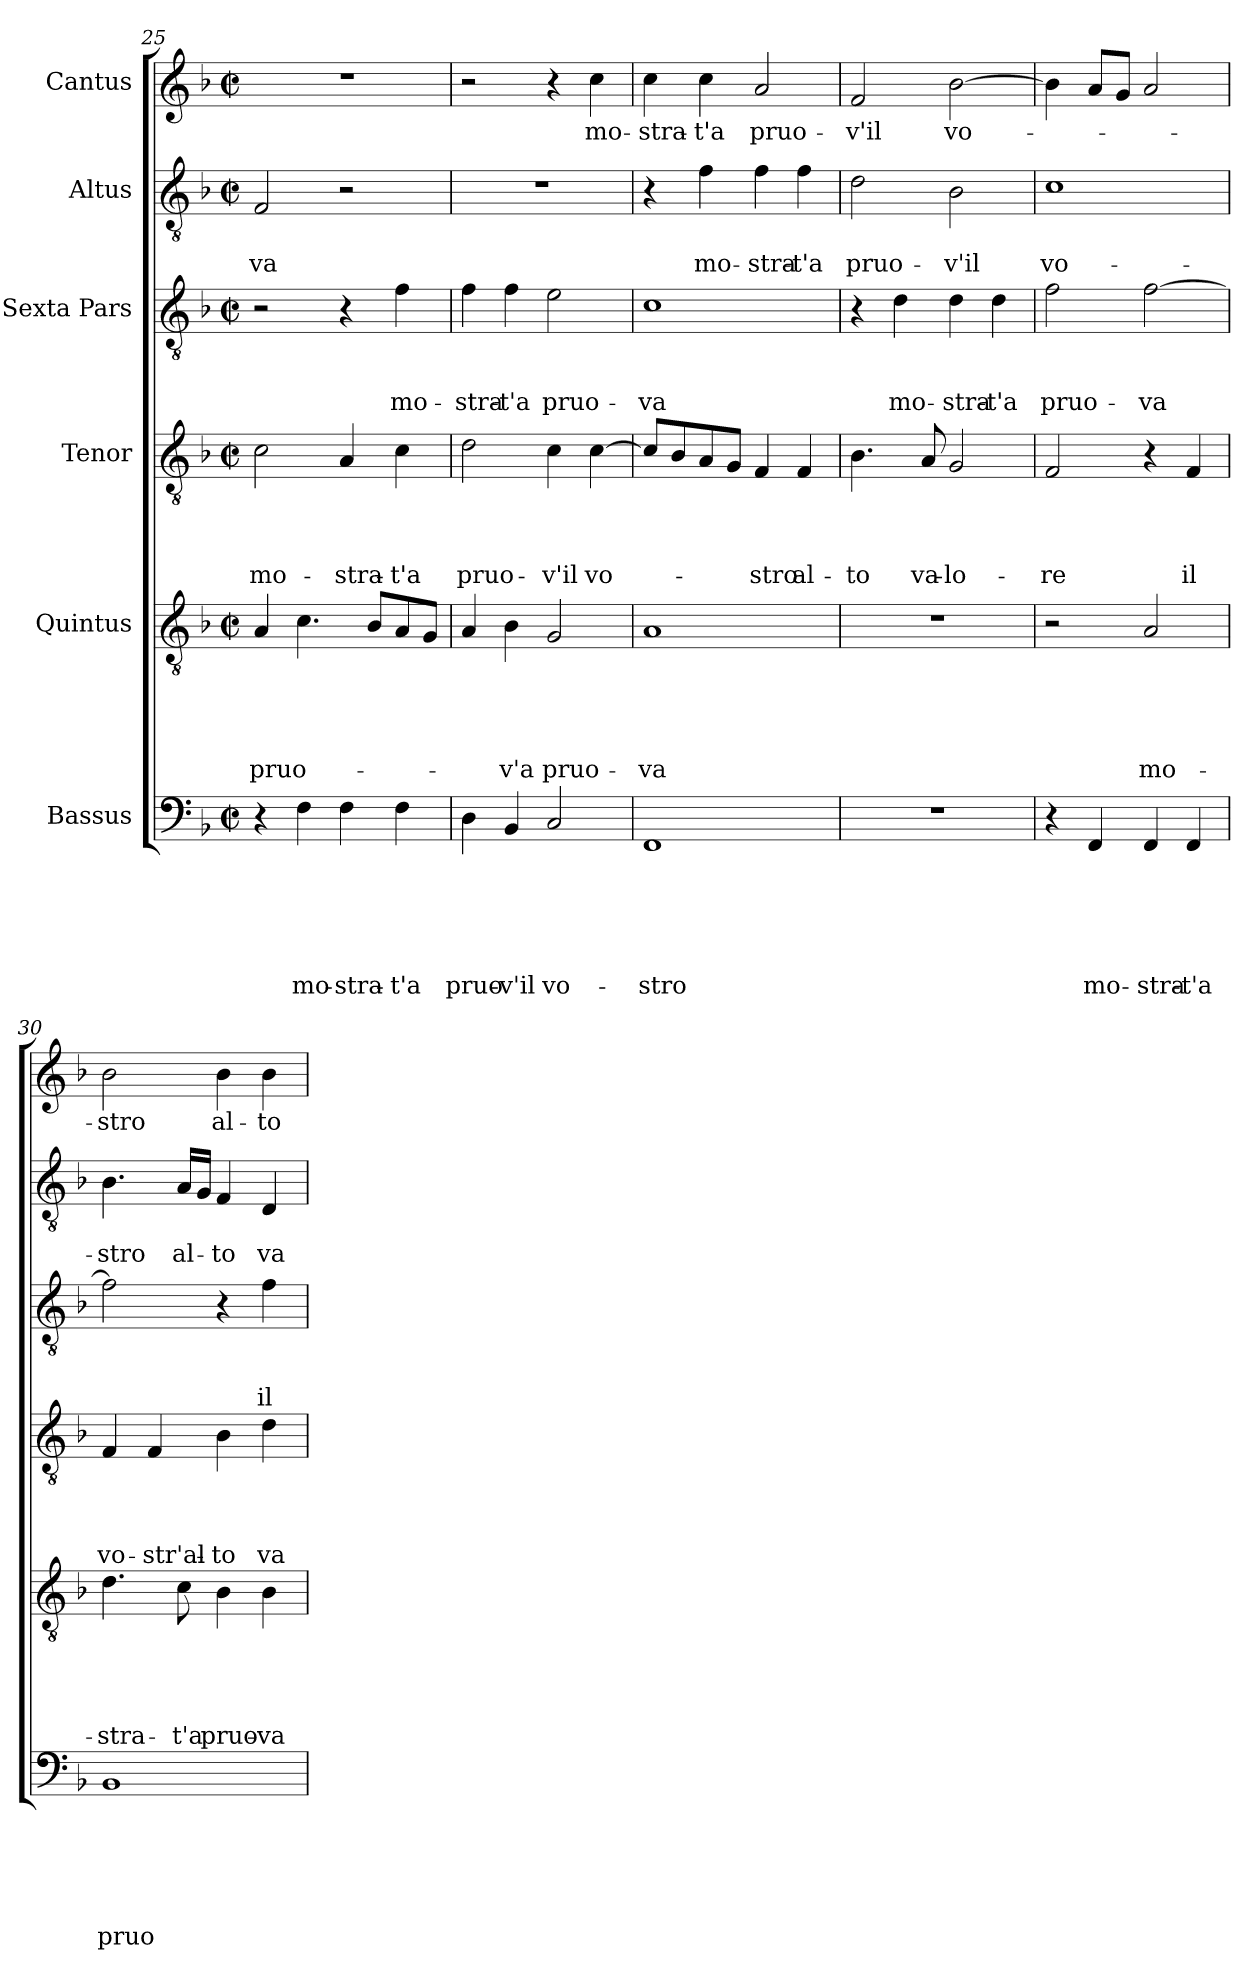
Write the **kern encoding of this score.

**kern	**text	**text	**text	**text	**text	**text	**kern	**text	**text	**text	**text	**text	**kern	**text	**text	**text	**text	**kern	**text	**text	**text	**kern	**text	**text	**kern	**text
*part6	*part6	*part6	*part6	*part6	*part6	*part6	*part5	*part5	*part5	*part5	*part5	*part5	*part4	*part4	*part4	*part4	*part4	*part3	*part3	*part3	*part3	*part2	*part2	*part2	*part1	*part1
*staff6	*staff6	*staff6	*staff6	*staff6	*staff6	*staff6	*staff5	*staff5	*staff5	*staff5	*staff5	*staff5	*staff4	*staff4	*staff4	*staff4	*staff4	*staff3	*staff3	*staff3	*staff3	*staff2	*staff2	*staff2	*staff1	*staff1
*I"Bassus	*	*	*	*	*	*	*I"Quintus	*	*	*	*	*	*I"Tenor	*	*	*	*	*I"Sexta Pars	*	*	*	*I"Altus	*	*	*I"Cantus	*
*clefF4	*	*	*	*	*	*	*clefGv2	*	*	*	*	*	*clefGv2	*	*	*	*	*clefGv2	*	*	*	*clefGv2	*	*	*clefG2	*
*k[b-]	*	*	*	*	*	*	*k[b-]	*	*	*	*	*	*k[b-]	*	*	*	*	*k[b-]	*	*	*	*k[b-]	*	*	*k[b-]	*
*F:	*	*	*	*	*	*	*F:	*	*	*	*	*	*F:	*	*	*	*	*F:	*	*	*	*F:	*	*	*F:	*
*M2/2	*	*	*	*	*	*	*M2/2	*	*	*	*	*	*M2/2	*	*	*	*	*M2/2	*	*	*	*M2/2	*	*	*M2/2	*
*met(c|)	*	*	*	*	*	*	*met(c|)	*	*	*	*	*	*met(c|)	*	*	*	*	*met(c|)	*	*	*	*met(c|)	*	*	*met(c|)	*
=25	=25	=25	=25	=25	=25	=25	=25	=25	=25	=25	=25	=25	=25	=25	=25	=25	=25	=25	=25	=25	=25	=25	=25	=25	=25	=25
4r	.	.	.	.	.	.	4A/	.	.	.	.	pruo-	2c\	.	.	.	mo-	2r	.	.	.	2F/	.	-va	1r	.
4F\	.	.	.	.	.	mo-	4.c\	.	.	.	.	.	.	.	.	.	.	.	.	.	.	.	.	.	.	.
4F\	.	.	.	.	.	-stra-	.	.	.	.	.	.	4A/	.	.	.	-stra-	4r	.	.	.	2r	.	.	.	.
.	.	.	.	.	.	.	8B-/L	.	.	.	.	.	.	.	.	.	.	.	.	.	.	.	.	.	.	.
4F\	.	.	.	.	.	-t'a	8A/	.	.	.	.	.	4c\	.	.	.	-t'a	4f\	.	.	mo-	.	.	.	.	.
.	.	.	.	.	.	.	8G/J	.	.	.	.	.	.	.	.	.	.	.	.	.	.	.	.	.	.	.
=26	=26	=26	=26	=26	=26	=26	=26	=26	=26	=26	=26	=26	=26	=26	=26	=26	=26	=26	=26	=26	=26	=26	=26	=26	=26	=26
4D\	.	.	.	.	.	pruo-	4A/	.	.	.	.	.	2d\	.	.	.	pruo-	4f\	.	.	-stra-	1r	.	.	2r	.
4BB-/	.	.	.	.	.	-v'il	4B-\	.	.	.	.	-v'a	.	.	.	.	.	4f\	.	.	-t'a	.	.	.	.	.
2C/	.	.	.	.	.	vo-	2G/	.	.	.	.	pruo-	4c\	.	.	.	-v'il	2e\	.	.	pruo-	.	.	.	4r	.
.	.	.	.	.	.	.	.	.	.	.	.	.	[4c\	.	.	.	vo-	.	.	.	.	.	.	.	4cc\	mo-
=27	=27	=27	=27	=27	=27	=27	=27	=27	=27	=27	=27	=27	=27	=27	=27	=27	=27	=27	=27	=27	=27	=27	=27	=27	=27	=27
1FF	.	.	.	.	.	-stro	1A	.	.	.	.	-va	8c/L]	.	.	.	.	1c	.	.	-va	4r	.	.	4cc\	-stra-
.	.	.	.	.	.	.	.	.	.	.	.	.	8B-/	.	.	.	.	.	.	.	.	.	.	.	.	.
.	.	.	.	.	.	.	.	.	.	.	.	.	8A/	.	.	.	.	.	.	.	.	4f\	.	mo-	4cc\	-t'a
.	.	.	.	.	.	.	.	.	.	.	.	.	8G/J	.	.	.	.	.	.	.	.	.	.	.	.	.
.	.	.	.	.	.	.	.	.	.	.	.	.	4F/	.	.	.	-stro	.	.	.	.	4f\	.	-stra-	2a/	pruo-
.	.	.	.	.	.	.	.	.	.	.	.	.	4F/	.	.	.	al-	.	.	.	.	4f\	.	-t'a	.	.
!!LO:LB:g=z
=28	=28	=28	=28	=28	=28	=28	=28	=28	=28	=28	=28	=28	=28	=28	=28	=28	=28	=28	=28	=28	=28	=28	=28	=28	=28	=28
1r	.	.	.	.	.	.	1r	.	.	.	.	.	4.B-\	.	.	.	-to	4r	.	.	.	2d\	.	pruo-	2f/	-v'il
.	.	.	.	.	.	.	.	.	.	.	.	.	.	.	.	.	.	4d\	.	.	mo-	.	.	.	.	.
.	.	.	.	.	.	.	.	.	.	.	.	.	8A/	.	.	.	va-	.	.	.	.	.	.	.	.	.
.	.	.	.	.	.	.	.	.	.	.	.	.	2G/	.	.	.	-lo-	4d\	.	.	-stra-	2B-\	.	-v'il	[2b-\	vo-
.	.	.	.	.	.	.	.	.	.	.	.	.	.	.	.	.	.	4d\	.	.	-t'a	.	.	.	.	.
=29	=29	=29	=29	=29	=29	=29	=29	=29	=29	=29	=29	=29	=29	=29	=29	=29	=29	=29	=29	=29	=29	=29	=29	=29	=29	=29
4r	.	.	.	.	.	.	2r	.	.	.	.	.	2F/	.	.	.	-re	2f\	.	.	pruo-	1c	.	vo-	4b-\]	.
4FF/	.	.	.	.	.	mo-	.	.	.	.	.	.	.	.	.	.	.	.	.	.	.	.	.	.	8a/L	.
.	.	.	.	.	.	.	.	.	.	.	.	.	.	.	.	.	.	.	.	.	.	.	.	.	8g/J	.
4FF/	.	.	.	.	.	-stra-	2A/	.	.	.	.	mo-	4r	.	.	.	.	[2f\	.	.	-va	.	.	.	2a/	.
4FF/	.	.	.	.	.	-t'a	.	.	.	.	.	.	4F/	.	.	.	il	.	.	.	.	.	.	.	.	.
=30	=30	=30	=30	=30	=30	=30	=30	=30	=30	=30	=30	=30	=30	=30	=30	=30	=30	=30	=30	=30	=30	=30	=30	=30	=30	=30
1BB-	.	.	.	.	.	pruo-	4.d\	.	.	.	.	-stra-	4F/	.	.	.	vo-	2f\]	.	.	.	4.B-\	.	-stro	2b-\	-stro
.	.	.	.	.	.	.	.	.	.	.	.	.	4F/	.	.	.	-str'al-	.	.	.	.	.	.	.	.	.
.	.	.	.	.	.	.	8c\	.	.	.	.	-t'a	.	.	.	.	.	.	.	.	.	16A/LL	.	al-	.	.
.	.	.	.	.	.	.	.	.	.	.	.	.	.	.	.	.	.	.	.	.	.	16G/JJ	.	.	.	.
.	.	.	.	.	.	.	4B-\	.	.	.	.	pruo-	4B-\	.	.	.	-to	4r	.	.	.	4F/	.	-to	4b-\	al-
.	.	.	.	.	.	.	4B-\	.	.	.	.	-va	4d\	.	.	.	va-	4f\	.	.	il	4D/	.	va-	4b-\	-to
=	=	=	=	=	=	=	=	=	=	=	=	=	=	=	=	=	=	=	=	=	=	=	=	=	=	=
*-	*-	*-	*-	*-	*-	*-	*-	*-	*-	*-	*-	*-	*-	*-	*-	*-	*-	*-	*-	*-	*-	*-	*-	*-	*-	*-
